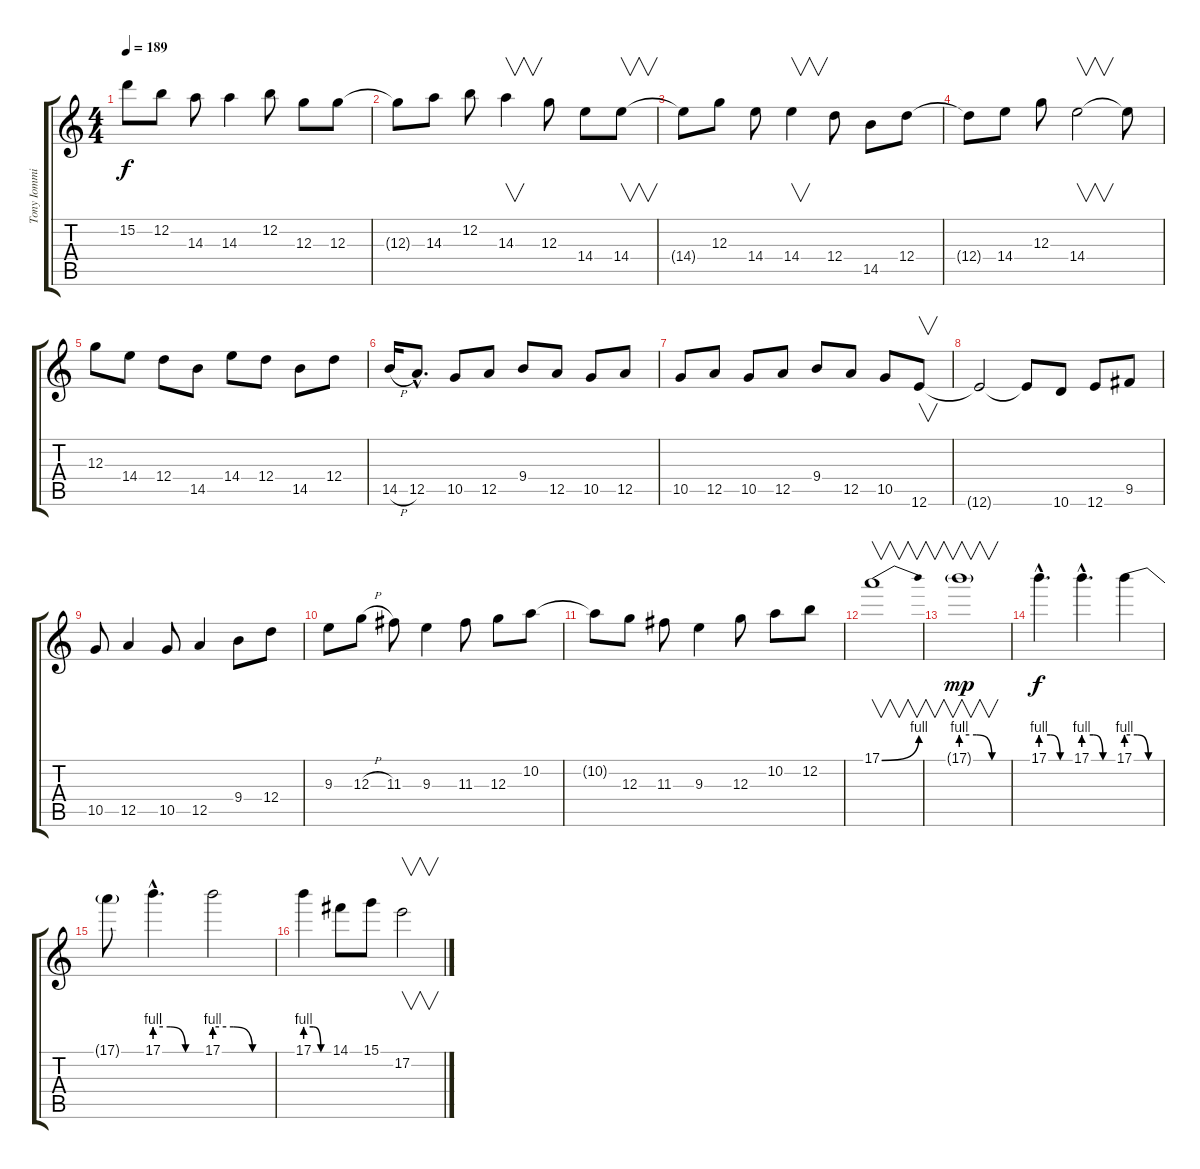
\track ("Tony Iommi (Lead)" "Tony Iommi") {instrument distortionguitar}
\staff {score tabs}
\tuning (E4 B3 G3 D3 A2 E2) {hide}
\ts (4 4)
\tempo 189
\clef g2
\ks c
15.2{t}.8{dy f} 12.2.8 14.3.8 14.3.4 12.2.8 12.3.8 12.3.8 |
12.3{t}.8 14.3.8 12.2.8 14.3.4{v} 12.3.8 14.4.8 14.4.8{v} |
14.4{t}.8 12.3.8 14.4.8 14.4.4{v} 12.4.8 14.5.8 12.4.8 |
12.4{t}.8 14.4.8 12.3.8 14.4.2{v} 14.4{t}.8 |
12.3.8 14.4.8 12.4.8 14.5.8 14.4.8 12.4.8 14.5.8 12.4.8 |
14.5{h}.16 12.5{hac}.8{d} 10.5.8 12.5.8 9.4.8 12.5.8 10.5.8 12.5.8 |
10.5.8 12.5.8 10.5.8 12.5.8 9.4.8 12.5.8 10.5.8 12.6.8{v} |
12.6{t}.2 12.6{t}.8 10.6.8 12.6.8 9.5.8 |
10.5.8 12.5.4 10.5.8 12.5.4 9.4.8 12.4.8 |
9.3.8 12.3{h}.8 11.3.8 9.3.4 11.3.8 12.3.8 10.2.8 |
10.2{t}.8 12.3.8 11.3.8 9.3.4 12.3.8 10.2.8 12.2.8 |
17.1{be (bend 0 0 60 4)}.1{v} |
17.1{be (custom 0 4 20 4 40 0 60 0) g}.1{v dy mp} |
17.1{be (custom 0 4 20 4 40 0 60 0) hac}.4{d dy f} 17.1{be (custom 0 4 20 4 40 0 60 0) hac}.4{d} 17.1{be (custom 0 4 20 4 40 0 60 0)}.4 |
17.1{t}.8 17.1{be (custom 0 4 20 4 40 0 60 0) hac}.4{d} 17.1{be (custom 0 4 20 4 40 0 60 0)}.2 |
17.1{be (custom 0 4 20 4 40 0 60 0)}.4 14.1.8 15.1.8 17.2.2{v}
